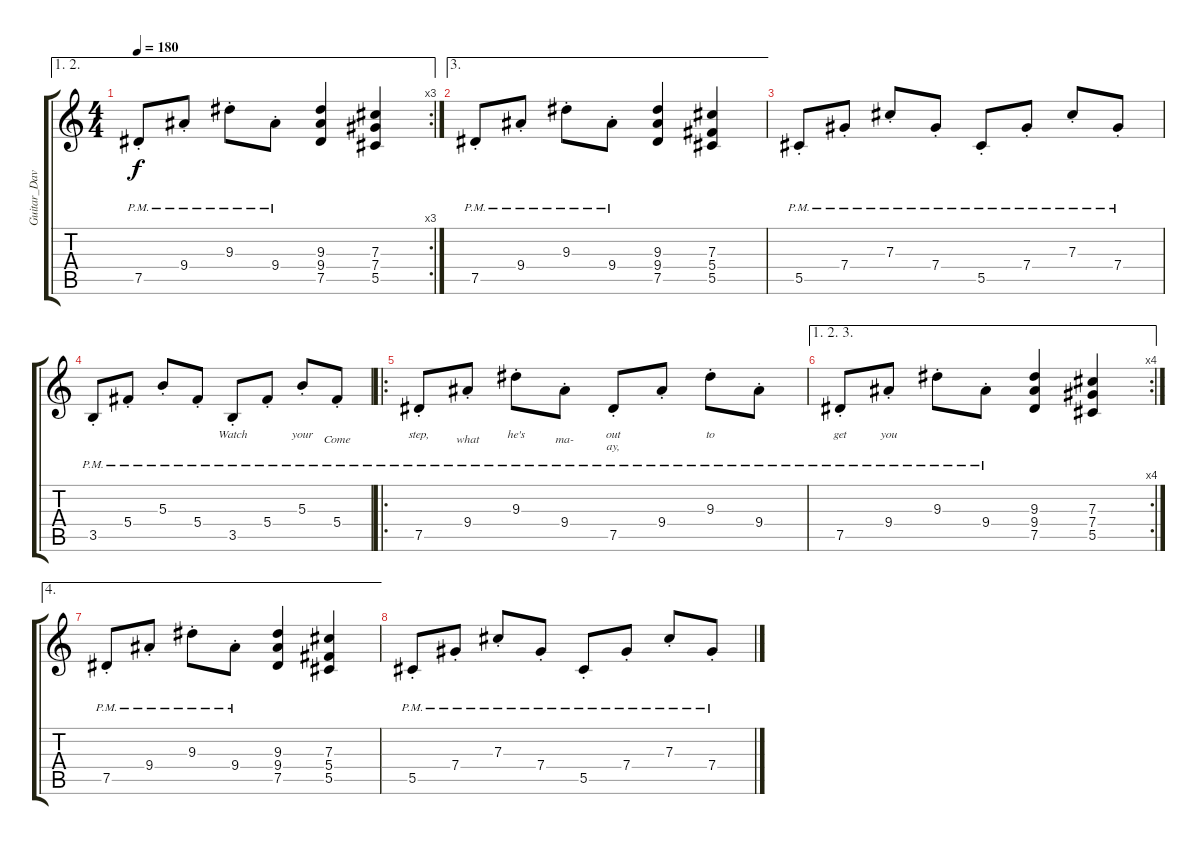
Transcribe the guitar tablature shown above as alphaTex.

\track ("Guitar_DaveMurray" "Guitar_Dav") {instrument distortionguitar}
\staff {score tabs}
\tuning (Eb4 Bb3 Gb3 Db3 Ab2 Eb2) {hide}
\ae (1 2)
\rc 3
\ts (4 4)
\tempo 180
\clef g2
\ks c
7.5{pm st}.8{lyrics (0 "") lyrics (1 "") lyrics (2 "") lyrics (3 "") lyrics (4 "") dy f} 9.4{pm st}.8{lyrics (0 "") lyrics (1 "") lyrics (2 "") lyrics (3 "") lyrics (4 "")} 9.3{pm st}.8{lyrics (0 "") lyrics (1 "") lyrics (2 "") lyrics (3 "") lyrics (4 "")} 9.4{pm st}.8{lyrics (0 "") lyrics (1 "") lyrics (2 "") lyrics (3 "") lyrics (4 "")} (9.3 9.4 7.5).4{lyrics (0 "") lyrics (1 "") lyrics (2 "") lyrics (3 "") lyrics (4 "")} (7.3 7.4 5.5).4{lyrics (0 "") lyrics (1 "") lyrics (2 "") lyrics (3 "") lyrics (4 "")} |
\ae 3
7.5{pm st}.8{lyrics (0 "") lyrics (1 "") lyrics (2 "") lyrics (3 "") lyrics (4 "")} 9.4{pm st}.8{lyrics (0 "") lyrics (1 "") lyrics (2 "") lyrics (3 "") lyrics (4 "")} 9.3{pm st}.8{lyrics (0 "") lyrics (1 "") lyrics (2 "") lyrics (3 "") lyrics (4 "")} 9.4{pm st}.8{lyrics (0 "") lyrics (1 "") lyrics (2 "") lyrics (3 "") lyrics (4 "")} (9.3 9.4 7.5).4{lyrics (0 "") lyrics (1 "") lyrics (2 "") lyrics (3 "") lyrics (4 "")} (7.3 5.4 5.5).4{lyrics (0 "") lyrics (1 "") lyrics (2 "") lyrics (3 "") lyrics (4 "")} |
5.5{pm st}.8{lyrics (0 "") lyrics (1 "") lyrics (2 "") lyrics (3 "") lyrics (4 "")} 7.4{pm st}.8{lyrics (0 "") lyrics (1 "") lyrics (2 "") lyrics (3 "") lyrics (4 "")} 7.3{pm st}.8{lyrics (0 "") lyrics (1 "") lyrics (2 "") lyrics (3 "") lyrics (4 "")} 7.4{pm st}.8{lyrics (0 "") lyrics (1 "") lyrics (2 "") lyrics (3 "") lyrics (4 "")} 5.5{pm st}.8{lyrics (0 "") lyrics (1 "") lyrics (2 "") lyrics (3 "") lyrics (4 "")} 7.4{pm st}.8{lyrics (0 "") lyrics (1 "") lyrics (2 "") lyrics (3 "") lyrics (4 "")} 7.3{pm st}.8{lyrics (0 "") lyrics (1 "") lyrics (2 "") lyrics (3 "") lyrics (4 "")} 7.4{pm st}.8{lyrics (0 "") lyrics (1 "") lyrics (2 "") lyrics (3 "") lyrics (4 "")} |
3.5{pm st}.8{lyrics (0 "") lyrics (1 "") lyrics (2 "") lyrics (3 "") lyrics (4 "")} 5.4{pm st}.8{lyrics (0 "") lyrics (1 "") lyrics (2 "") lyrics (3 "") lyrics (4 "")} 5.3{pm st}.8{lyrics (0 "") lyrics (1 "") lyrics (2 "") lyrics (3 "") lyrics (4 "")} 5.4{pm st}.8{lyrics (0 "") lyrics (1 "") lyrics (2 "") lyrics (3 "") lyrics (4 "")} 3.5{pm st}.8{lyrics (0 "") lyrics (1 "Watch") lyrics (2 "") lyrics (3 "") lyrics (4 "")} 5.4{pm st}.8{lyrics (0 "") lyrics (1 "") lyrics (2 "") lyrics (3 "") lyrics (4 "")} 5.3{pm st}.8{lyrics (0 "") lyrics (1 "your") lyrics (2 "") lyrics (3 "") lyrics (4 "")} 5.4{pm st}.8{lyrics (0 "") lyrics (1 "") lyrics (2 "Come") lyrics (3 "") lyrics (4 "")} |
\ro
7.5{pm st}.8{lyrics (0 "") lyrics (1 "step,") lyrics (2 "") lyrics (3 "") lyrics (4 "")} 9.4{pm st}.8{lyrics (0 "") lyrics (1 "") lyrics (2 "what") lyrics (3 "") lyrics (4 "")} 9.3{pm st}.8{lyrics (0 "") lyrics (1 "he's") lyrics (2 "") lyrics (3 "") lyrics (4 "")} 9.4{pm st}.8{lyrics (0 "") lyrics (1 "") lyrics (2 "ma-") lyrics (3 "") lyrics (4 "")} 7.5{pm st}.8{lyrics (0 "") lyrics (1 "out") lyrics (2 "ay,") lyrics (3 "") lyrics (4 "")} 9.4{pm st}.8{lyrics (0 "") lyrics (1 "") lyrics (2 "") lyrics (3 "") lyrics (4 "")} 9.3{pm st}.8{lyrics (0 "") lyrics (1 "to") lyrics (2 "") lyrics (3 "") lyrics (4 "")} 9.4{pm st}.8{lyrics (0 "") lyrics (1 "") lyrics (2 "") lyrics (3 "") lyrics (4 "")} |
\ae (1 2 3)
\rc 4
7.5{pm st}.8{lyrics (0 "") lyrics (1 "get") lyrics (2 "") lyrics (3 "") lyrics (4 "")} 9.4{pm st}.8{lyrics (0 "") lyrics (1 "you") lyrics (2 "") lyrics (3 "") lyrics (4 "")} 9.3{pm st}.8{lyrics (0 "") lyrics (1 "") lyrics (2 "") lyrics (3 "") lyrics (4 "")} 9.4{pm st}.8{lyrics (0 "") lyrics (1 "") lyrics (2 "") lyrics (3 "") lyrics (4 "")} (9.3 9.4 7.5).4{lyrics (0 "") lyrics (1 "") lyrics (2 "") lyrics (3 "") lyrics (4 "")} (7.3 7.4 5.5).4{lyrics (0 "") lyrics (1 "") lyrics (2 "") lyrics (3 "") lyrics (4 "")} |
\ae 4
7.5{pm st}.8{lyrics (0 "") lyrics (1 "") lyrics (2 "") lyrics (3 "") lyrics (4 "")} 9.4{pm st}.8{lyrics (0 "") lyrics (1 "") lyrics (2 "") lyrics (3 "") lyrics (4 "")} 9.3{pm st}.8{lyrics (0 "") lyrics (1 "") lyrics (2 "") lyrics (3 "") lyrics (4 "")} 9.4{pm st}.8{lyrics (0 "") lyrics (1 "") lyrics (2 "") lyrics (3 "") lyrics (4 "")} (9.3 9.4 7.5).4{lyrics (0 "") lyrics (1 "") lyrics (2 "") lyrics (3 "") lyrics (4 "")} (7.3 5.4 5.5).4{lyrics (0 "") lyrics (1 "") lyrics (2 "") lyrics (3 "") lyrics (4 "")} |
5.5{pm st}.8{lyrics (0 "") lyrics (1 "") lyrics (2 "") lyrics (3 "") lyrics (4 "")} 7.4{pm st}.8{lyrics (0 "") lyrics (1 "") lyrics (2 "") lyrics (3 "") lyrics (4 "")} 7.3{pm st}.8{lyrics (0 "") lyrics (1 "") lyrics (2 "") lyrics (3 "") lyrics (4 "")} 7.4{pm st}.8{lyrics (0 "") lyrics (1 "") lyrics (2 "") lyrics (3 "") lyrics (4 "")} 5.5{pm st}.8{lyrics (0 "") lyrics (1 "") lyrics (2 "") lyrics (3 "") lyrics (4 "")} 7.4{pm st}.8{lyrics (0 "") lyrics (1 "") lyrics (2 "") lyrics (3 "") lyrics (4 "")} 7.3{pm st}.8{lyrics (0 "") lyrics (1 "") lyrics (2 "") lyrics (3 "") lyrics (4 "")} 7.4{pm st}.8{lyrics (0 "") lyrics (1 "") lyrics (2 "") lyrics (3 "") lyrics (4 "")}
